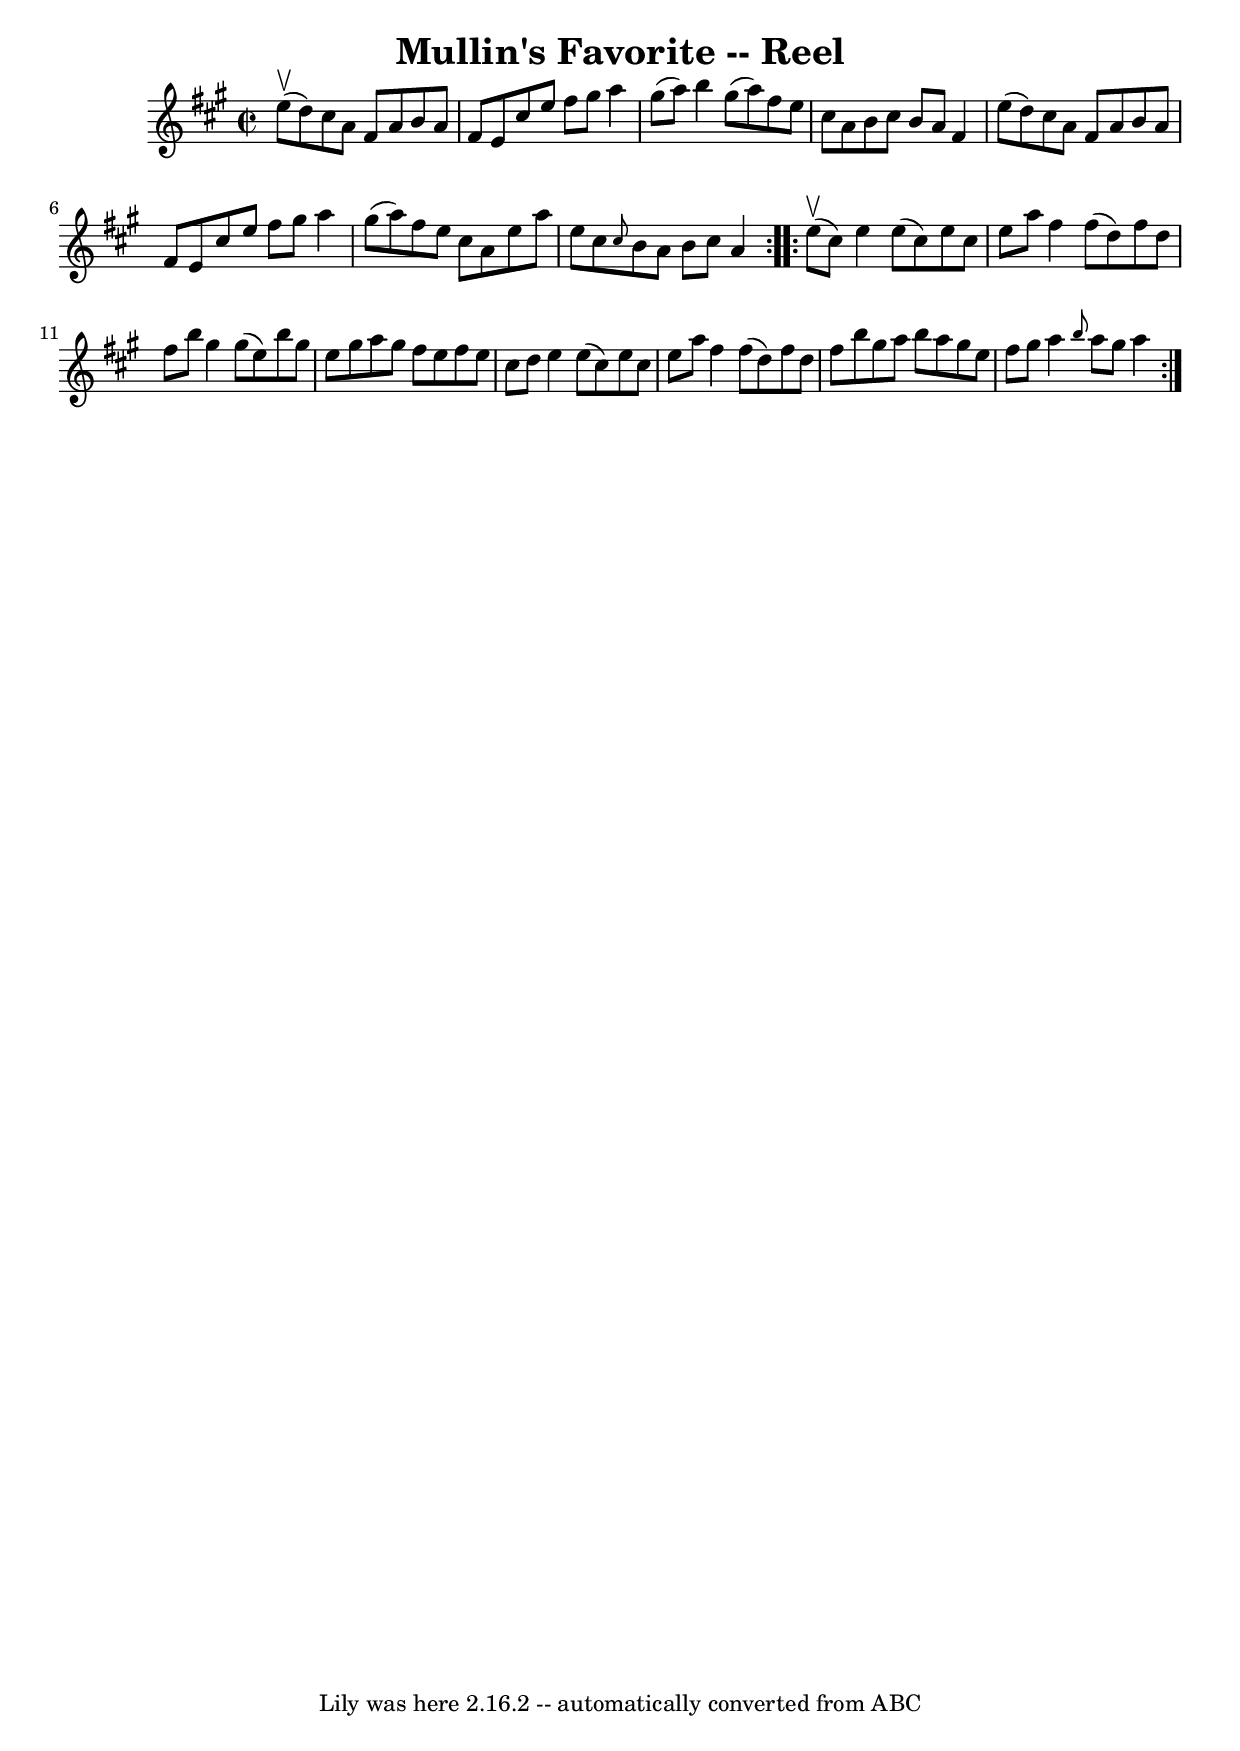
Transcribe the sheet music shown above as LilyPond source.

\version "2.7.40"
\include "Mammoth.ily"
\header {
	%% book = "Ryan's Mammoth Collection"
	crossRefNumber = "1"
	footnotes = "\\\\247"
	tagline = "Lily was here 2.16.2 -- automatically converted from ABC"
	title = "Mullin's Favorite -- Reel"
}
voicedefault =  {


\repeat volta 2 {
\override Staff.TimeSignature #'style = #'C
 \time 2/2 
\key a \major e''8^\upbow(d''8) |
 cis''8 a'8  
 fis'8 a'8 b'8 a'8 fis'8 e'8    |
 cis''8 e''8    
fis''8 gis''8 a''4 gis''8 (a''8)   |
 b''4 gis''8 (
a''8) fis''8 e''8 cis''8 a'8    |
 b'8 cis''8 b'8   
 a'8 fis'4 e''8 (d''8)   |
 cis''8 a'8 fis'8 a'8 
 b'8 a'8 fis'8 e'8    |
 cis''8 e''8 fis''8 gis''8  
 a''4 gis''8 (a''8)   |
 fis''8 e''8 cis''8 a'8    
e''8 a''8 e''8 cis''8    |
 \grace { cis''8  } b'8 a'8   
 b'8 cis''8 a'4    }     \repeat volta 2 { e''8^\upbow(cis''8) 
|
 e''4 e''8 (cis''8) e''8 cis''8 e''8 a''8    
|
 fis''4 fis''8 (d''8) fis''8 d''8 fis''8 b''8    
|
 gis''4 gis''8 (e''8) b''8 gis''8 e''8 gis''8    
|
 a''8 gis''8 fis''8 e''8 fis''8 e''8 cis''8 d''8 
   |
 e''4 e''8 (cis''8) e''8 cis''8 e''8 a''8    
|
 fis''4 fis''8 (d''8) fis''8 d''8 fis''8 b''8    
|
 gis''8 a''8 b''8 a''8 gis''8 e''8 fis''8 gis''8 
   |
 a''4  \grace { b''8  } a''8 gis''8 a''4    }   
}

\score{
    <<

	\context Staff="default"
	{
	    \voicedefault 
	}

    >>
	\layout {
	}
	\midi {}
}
